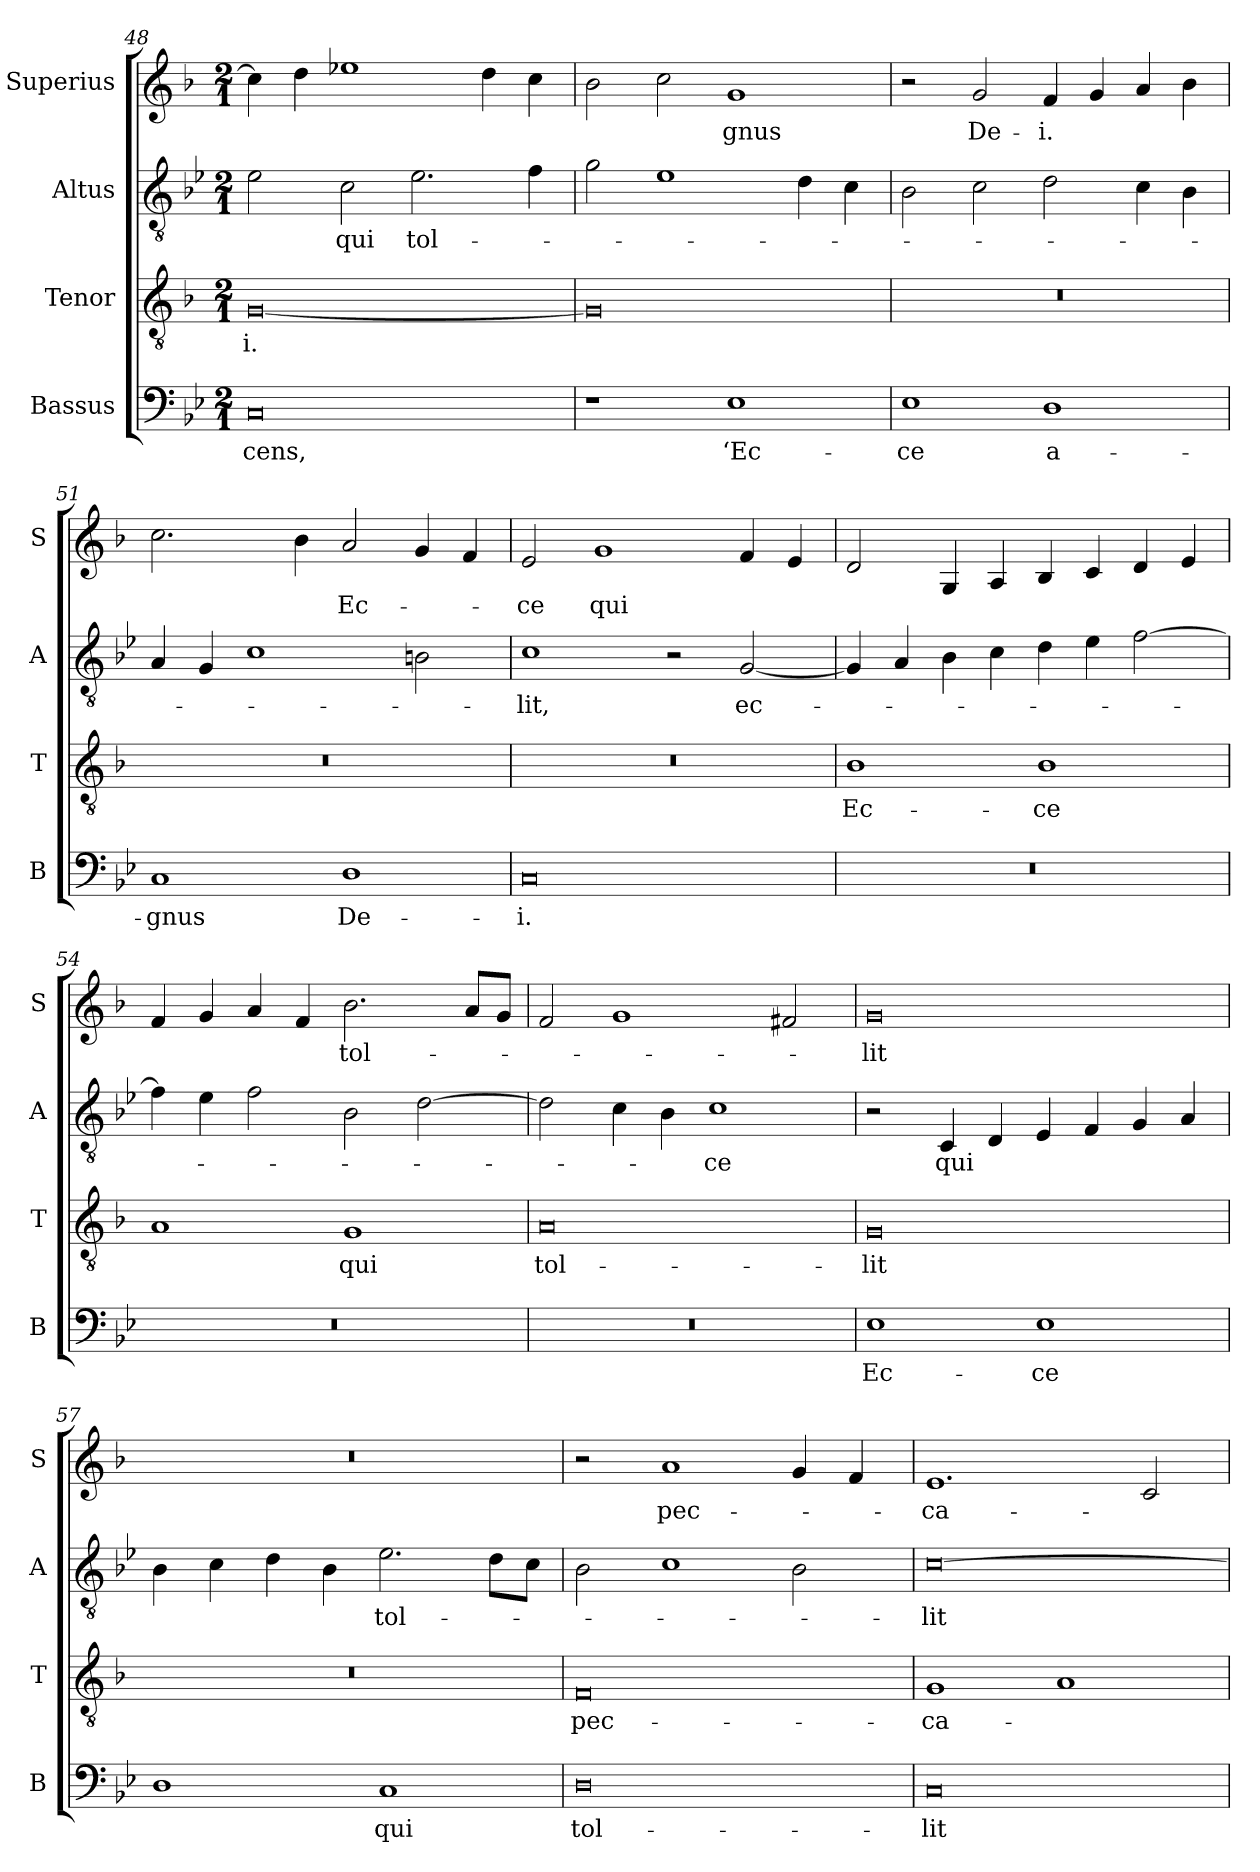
**kern	**text	**kern	**text	**kern	**text	**kern	**text
*part4	*part4	*part3	*part3	*part2	*part2	*part1	*part1
*staff4	*staff4	*staff3	*staff3	*staff2	*staff2	*staff1	*staff1
*I"Bassus	*	*I"Tenor	*	*I"Altus	*	*I"Superius	*
*I'B	*	*I'T	*	*I'A	*	*I'S	*
*clefF4	*	*clefGv2	*	*clefGv2	*	*clefG2	*
*k[b-e-]	*	*k[b-]	*	*k[b-e-]	*	*k[b-]	*
*B-:	*	*F:	*	*B-:	*	*F:	*
*M2/1	*	*M2/1	*	*M2/1	*	*M2/1	*
=48	=48	=48	=48	=48	=48	=48	=48
0C	-cens,	[0G	-i.	2e-	.	4cc]	.
.	.	.	.	.	.	4dd	.
.	.	.	.	2c	qui	1ee-X	.
.	.	.	.	2.e-	tol-	.	.
.	.	.	.	.	.	4dd	.
.	.	.	.	4f	.	4cc	.
=49	=49	=49	=49	=49	=49	=49	=49
1r	.	0G]	.	2g	.	2b-	.
.	.	.	.	1e-	.	2cc	.
1E-	‘Ec-	.	.	.	.	1g	-gnus
.	.	.	.	4d	.	.	.
.	.	.	.	4c	.	.	.
=50	=50	=50	=50	=50	=50	=50	=50
1E-	-ce	0r	.	2B-	.	2r	.
.	.	.	.	2c	.	2g	De-
1D	a-	.	.	2d	.	4f	-i.
.	.	.	.	.	.	4g	.
.	.	.	.	4c	.	4a	.
.	.	.	.	4B-	.	4b-	.
=51	=51	=51	=51	=51	=51	=51	=51
1C	-gnus	0r	.	4A	.	2.cc	.
.	.	.	.	4G	.	.	.
.	.	.	.	1c	.	.	.
.	.	.	.	.	.	4b-	.
1D	De-	.	.	.	.	2a	Ec-
.	.	.	.	2Bn	.	4g	.
.	.	.	.	.	.	4f	.
=52	=52	=52	=52	=52	=52	=52	=52
0C	-i.	0r	.	1c	-lit,	2e	-ce
.	.	.	.	.	.	1g	qui
.	.	.	.	2r	.	.	.
.	.	.	.	[2G	ec-	4f	.
.	.	.	.	.	.	4e	.
=53	=53	=53	=53	=53	=53	=53	=53
0r	.	1B-	Ec-	4G]	.	2d	.
.	.	.	.	4A	.	.	.
.	.	.	.	4B-	.	4G	.
.	.	.	.	4c	.	4A	.
.	.	1B-	-ce	4d	.	4B-	.
.	.	.	.	4e-	.	4c	.
.	.	.	.	[2f	.	4d	.
.	.	.	.	.	.	4e	.
=54	=54	=54	=54	=54	=54	=54	=54
0r	.	1A	.	4f]	.	4f	.
.	.	.	.	4e-	.	4g	.
.	.	.	.	2f	.	4a	.
.	.	.	.	.	.	4f	.
.	.	1G	qui	2B-	.	2.b-	tol-
.	.	.	.	[2d	.	.	.
.	.	.	.	.	.	8aL	.
.	.	.	.	.	.	8gJ	.
=55	=55	=55	=55	=55	=55	=55	=55
0r	.	0A	tol-	2d]	.	2f	.
.	.	.	.	4c	.	1g	.
.	.	.	.	4B-	.	.	.
.	.	.	.	1c	-ce	.	.
.	.	.	.	.	.	2f#X	.
=56	=56	=56	=56	=56	=56	=56	=56
1E-	Ec-	0G	-lit	2r	.	0g	-lit
.	.	.	.	4C	qui	.	.
.	.	.	.	4D	.	.	.
1E-	-ce	.	.	4E-	.	.	.
.	.	.	.	4F	.	.	.
.	.	.	.	4G	.	.	.
.	.	.	.	4A	.	.	.
=57	=57	=57	=57	=57	=57	=57	=57
1D	.	0r	.	4B-	.	0r	.
.	.	.	.	4c	.	.	.
.	.	.	.	4d	.	.	.
.	.	.	.	4B-	.	.	.
1C	qui	.	.	2.e-	tol-	.	.
.	.	.	.	8dL	.	.	.
.	.	.	.	8cJ	.	.	.
=58	=58	=58	=58	=58	=58	=58	=58
0D	tol-	0F	pec-	2B-	.	2r	.
.	.	.	.	1c	.	1a	pec-
.	.	.	.	2B-	.	4g	.
.	.	.	.	.	.	4f	.
=59	=59	=59	=59	=59	=59	=59	=59
0C	-lit	1G	-ca-	[0c	-lit	1.e	-ca-
.	.	1A	.	.	.	.	.
.	.	.	.	.	.	2c	.
=	=	=	=	=	=	=	=
*-	*-	*-	*-	*-	*-	*-	*-
